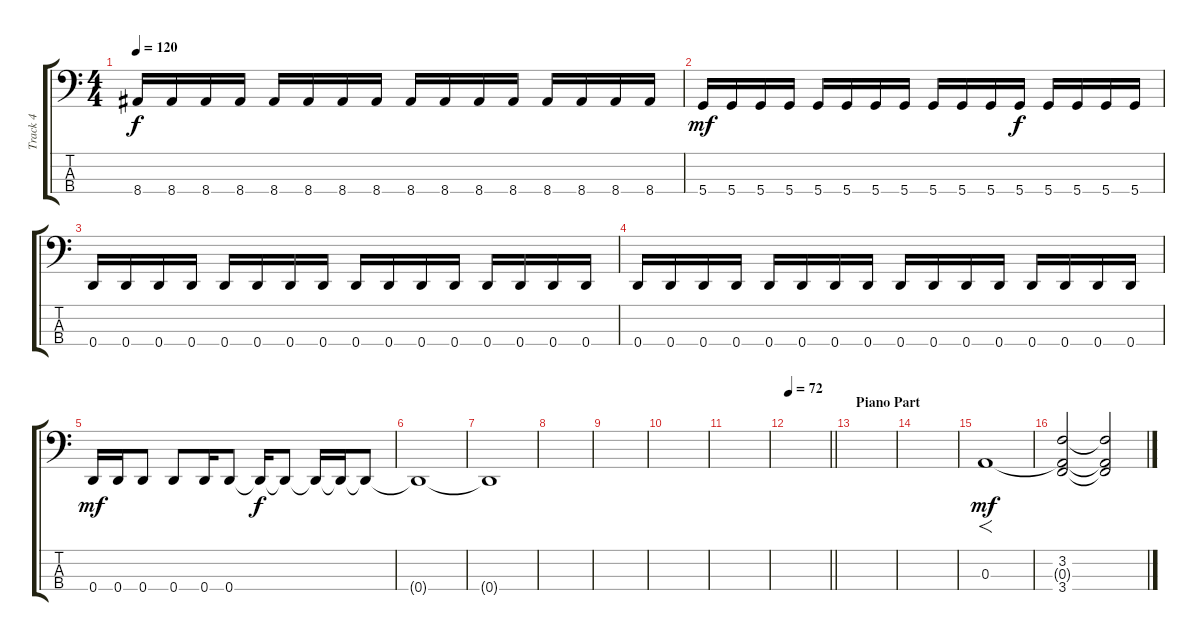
\track ("Track 4" "Track 4") {instrument electricbasspick}
\staff {score tabs}
\tuning (G2 D2 A1 D1) {hide}
\ts (4 4)
\tempo 120
\clef f4
\ks c
8.4.16{dy f} 8.4.16 8.4.16 8.4.16 8.4.16 8.4.16 8.4.16 8.4.16 8.4.16 8.4.16 8.4.16 8.4.16 8.4.16 8.4.16 8.4.16 8.4.16 |
5.4.16{dy mf} 5.4.16 5.4.16 5.4.16 5.4.16 5.4.16 5.4.16 5.4.16 5.4.16 5.4.16 5.4.16 5.4.16{dy f} 5.4.16 5.4.16 5.4.16 5.4.16 |
0.4.16 0.4.16 0.4.16 0.4.16 0.4.16 0.4.16 0.4.16 0.4.16 0.4.16 0.4.16 0.4.16 0.4.16 0.4.16 0.4.16 0.4.16 0.4.16 |
0.4.16 0.4.16 0.4.16 0.4.16 0.4.16 0.4.16 0.4.16 0.4.16 0.4.16 0.4.16 0.4.16 0.4.16 0.4.16 0.4.16 0.4.16 0.4.16 |
0.4.16{dy mf} 0.4.16 0.4.8 0.4.8 0.4.16 0.4.8 0.4{t}.16{dy f} 0.4{t}.8 0.4{t}.16 0.4{t}.16 0.4{t}.8 |
0.4{t}.1 |
0.4{t}.1 |
|
|
|
|
\tempo 72
\barLineRight lightlight
|
\section ("" "Piano Part")
|
|
0.3.1{f dy mf} |
(3.2 0.3{t} 3.4).2 (3.2{t} 0.3{t} 3.4{t}).2
